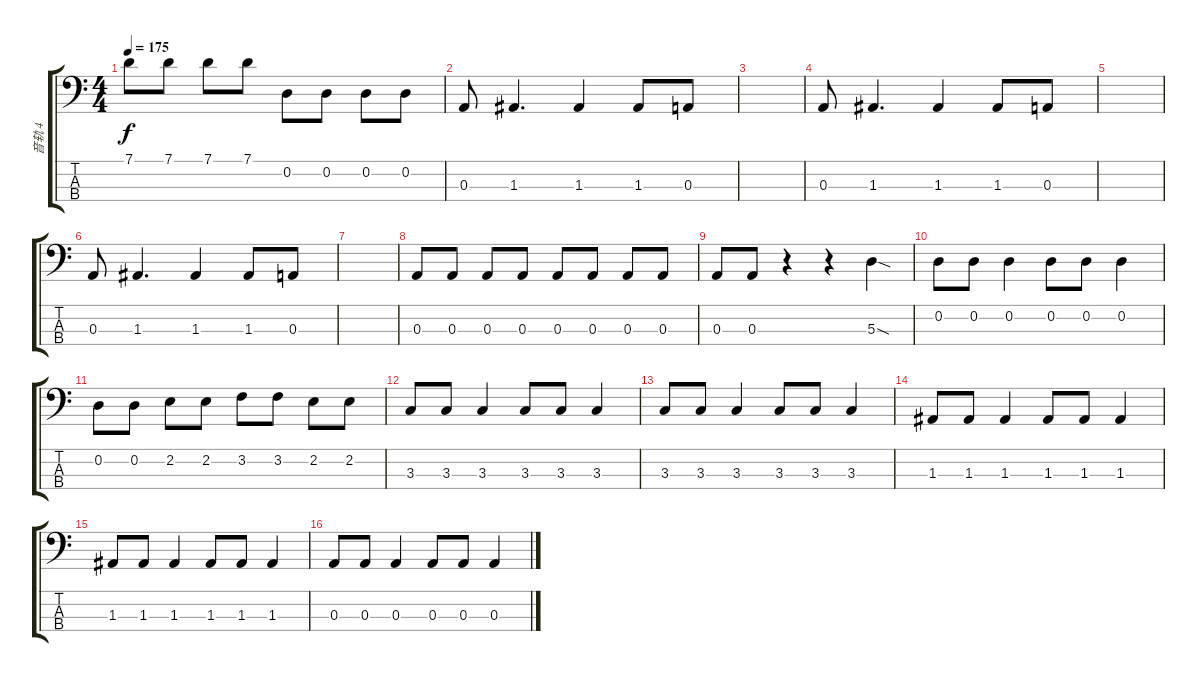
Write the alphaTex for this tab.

\track ("音轨 4" "音轨 4") {instrument electricbassfinger}
\staff {score tabs}
\tuning (G2 D2 A1 D1) {hide}
\ts (4 4)
\tempo 175
\clef f4
\ks c
7.1.8{dy f} 7.1.8 7.1.8 7.1.8 0.2.8 0.2.8 0.2.8 0.2.8 |
0.3.8 1.3.4{d} 1.3.4 1.3.8 0.3.8 |
|
0.3.8 1.3.4{d} 1.3.4 1.3.8 0.3.8 |
|
0.3.8 1.3.4{d} 1.3.4 1.3.8 0.3.8 |
|
0.3.8 0.3.8 0.3.8 0.3.8 0.3.8 0.3.8 0.3.8 0.3.8 |
0.3.8 0.3.8 r.4 r.4 5.3{sod}.4 |
0.2.8 0.2.8 0.2.4 0.2.8 0.2.8 0.2.4 |
0.2.8 0.2.8 2.2.8 2.2.8 3.2.8 3.2.8 2.2.8 2.2.8 |
3.3.8 3.3.8 3.3.4 3.3.8 3.3.8 3.3.4 |
3.3.8 3.3.8 3.3.4 3.3.8 3.3.8 3.3.4 |
1.3.8 1.3.8 1.3.4 1.3.8 1.3.8 1.3.4 |
1.3.8 1.3.8 1.3.4 1.3.8 1.3.8 1.3.4 |
0.3.8 0.3.8 0.3.4 0.3.8 0.3.8 0.3.4
